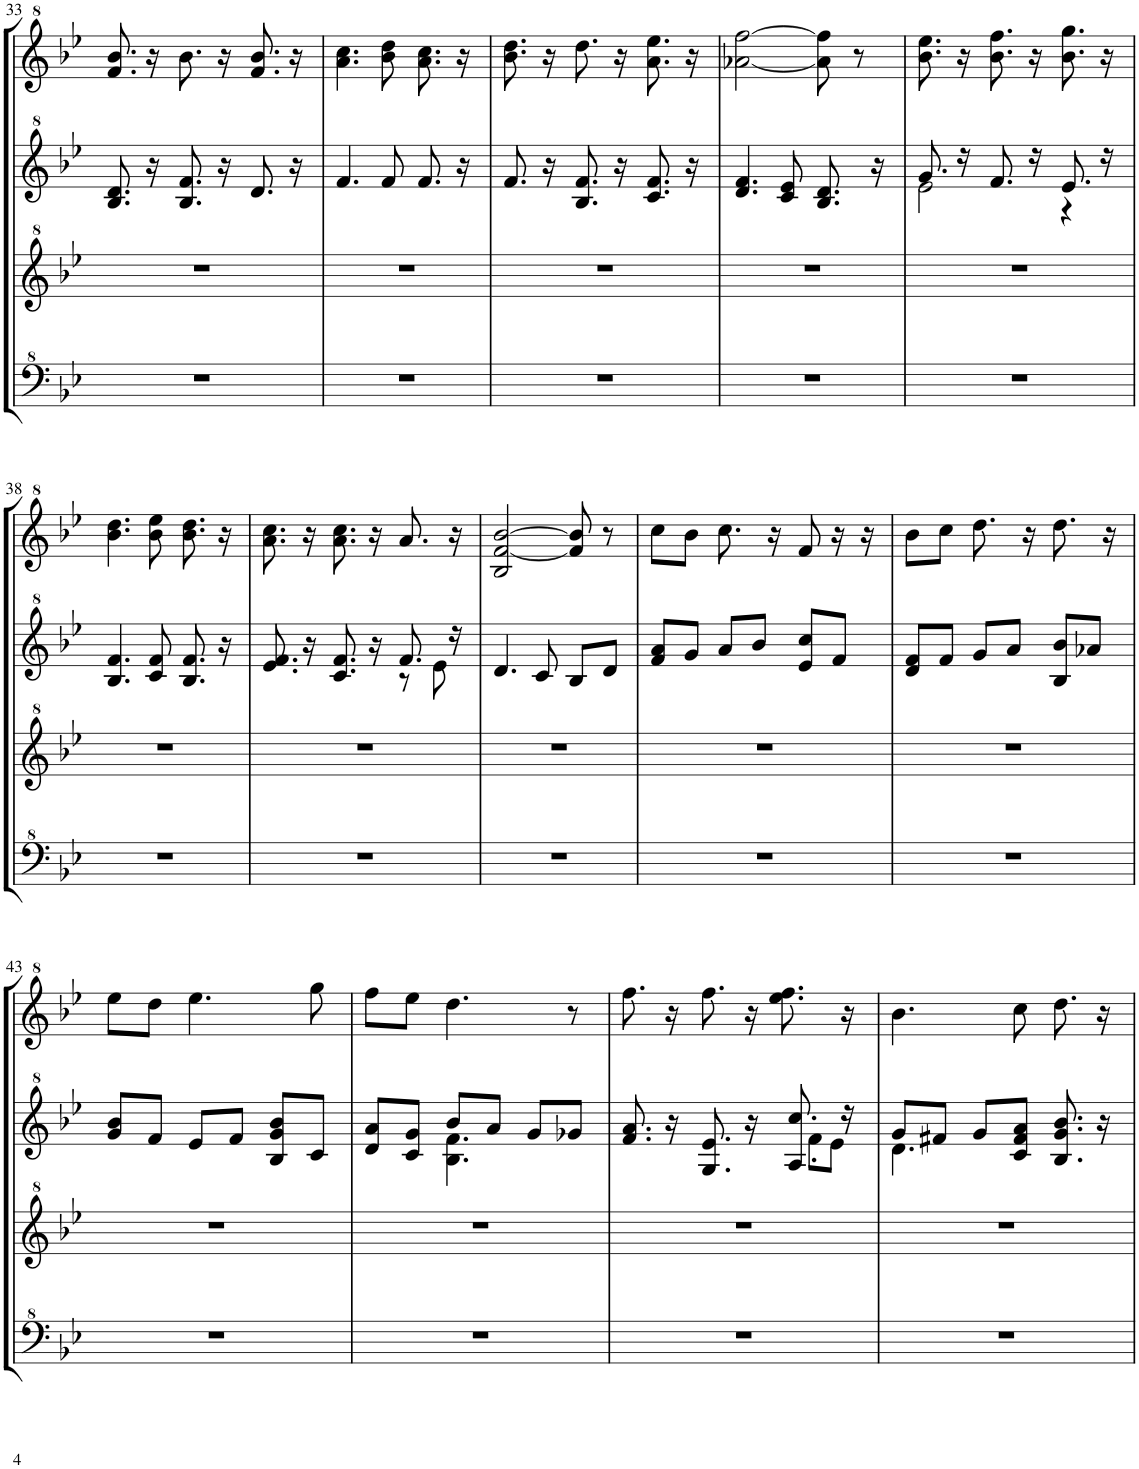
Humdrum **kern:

**kern	**kern
*part1	*part1
*staff2	*staff1
*I"Model III	*
!!LO:PB:g=z
*clefG^2	*clefG^2
*k[b-e-]	*k[b-e-]
*M3/4	*M3/4
=33	=33
8.b-/ 8.dd/	8.ff/ 8.bb-/
16r	16r
8.b-/ 8.ff/	8.bb-\
16r	16r
8.dd/	8.ff/ 8.bb-/
16r	16r
=34	=34
4.ff/	4.aa\ 4.ccc\
8ff/	8bb-\ 8ddd\
8.ff/	8.aa\ 8.ccc\
16r	16r
=35	=35
8.ff/	8.bb-\ 8.ddd\
16r	16r
8.b-/ 8.ff/	8.ddd\
16r	16r
8.cc/ 8.ff/	8.aa\ 8.eee-\
16r	16r
=36	=36
4.dd/ 4.ff/	[2aa-X\ [2fff\
8cc/ 8ee-/	.
8.b-/ 8.dd/	8aa-\] 8fff\]
.	8r
16r	.
=37	=37
*^	*
8.gg/	2ee-\	8.bb-\ 8.eee-\
16r	.	16r
8.ff/	.	8.bb-\ 8.fff\
16r	.	16r
8.ee-/	4r	8.bb-\ 8.ggg\
16r	.	16r
*v	*v	*
!!LO:LB:g=z
=38	=38
4.b-/ 4.ff/	4.bb-\ 4.ddd\
8cc/ 8ff/	8bb-\ 8eee-\
8.b-/ 8.ff/	8.bb-\ 8.ddd\
16r	16r
=39	=39
*^	*
8.ee-/ 8.ff/	2ryy	8.aa\ 8.ccc\
16r	.	16r
8.cc/ 8.ff/	.	8.aa\ 8.ccc\
16r	.	16r
8.ff/	8r	8.aa/
.	8ee-\	.
16r	.	16r
*v	*v	*
=40	=40
4.dd/	2b-/ [2ff/ [2bb-/
8cc/	.
8b-/L	8ff/] 8bb-/]
8dd/J	8r
=41	=41
8ff/ 8aa/L	8ccc\L
8gg/J	8bb-\J
8aa/L	8.ccc\
8bb-/J	.
.	16r
8ee-/ 8ccc/L	8ff/
8ff/J	16r
.	16r
=42	=42
8dd/ 8ff/L	8bb-\L
8ff/J	8ccc\J
8gg/L	8.ddd\
8aa/J	.
.	16r
8b-/ 8bb-/L	8.ddd\
8aa-X/J	.
.	16r
!!LO:LB:g=z
=43	=43
8gg/ 8bb-/L	8eee-\L
8ff/J	8ddd\J
8ee-/L	4.eee-\
8ff/J	.
8b-/ 8gg/ 8bb-/L	.
8cc/J	8ggg\
=44	=44
*^	*
8dd/ 8aa/L	4ryy	8fff\L
8cc/ 8gg/J	.	8eee-\J
8bb-/L	4.b-\ 4.ff\	4.ddd\
8aa/J	.	.
8gg/L	.	.
8gg-X/J	8ryy	8r
=45	=45	=45
8.ff/ 8.aa/	2ryy	8.fff\
16r	.	16r
8.g/ 8.ee-/	.	8.fff\
16r	.	16r
8.a/ 8.ccc/	8ff\L	8.eee-\ 8.fff\
.	8ee-\J	.
16r	.	16r
=46	=46	=46
8gg/L	4.dd\	4.bb-\
8ff#X/J	.	.
8gg/L	.	.
8cc/ 8ff#/ 8aa/J	4.ryy	8ccc\
8.b-/ 8.gg/ 8.bb-/	.	8.ddd\
16r	.	16r
*v	*v	*
=	=
*-	*-
